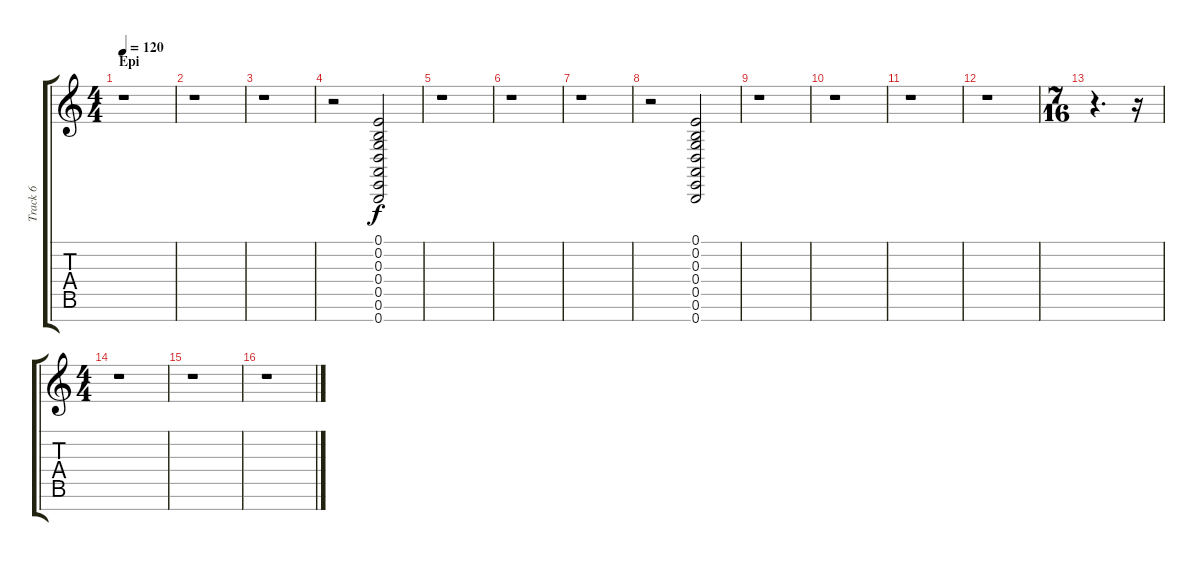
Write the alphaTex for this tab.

\track ("Track 6" "Track 6") {instrument reversecymbal}
\staff {score tabs}
\tuning (E4 B3 G3 D3 A2 E2 B1) {hide}
\ts (4 4)
\section ("" "Epi")
\tempo 120
\clef g2
\ks c
r.1{dy f instrument reversecymbal} |
r.1 |
r.1 |
r.2 (0.1 0.2 0.3 0.4 0.5 0.6 0.7).2 |
r.1 |
r.1 |
r.1 |
r.2 (0.1 0.2 0.3 0.4 0.5 0.6 0.7).2 |
r.1 |
r.1 |
r.1 |
r.1 |
\ts (7 16)
r.4{d} r.16 |
\ts (4 4)
r.1 |
r.1 |
r.1
